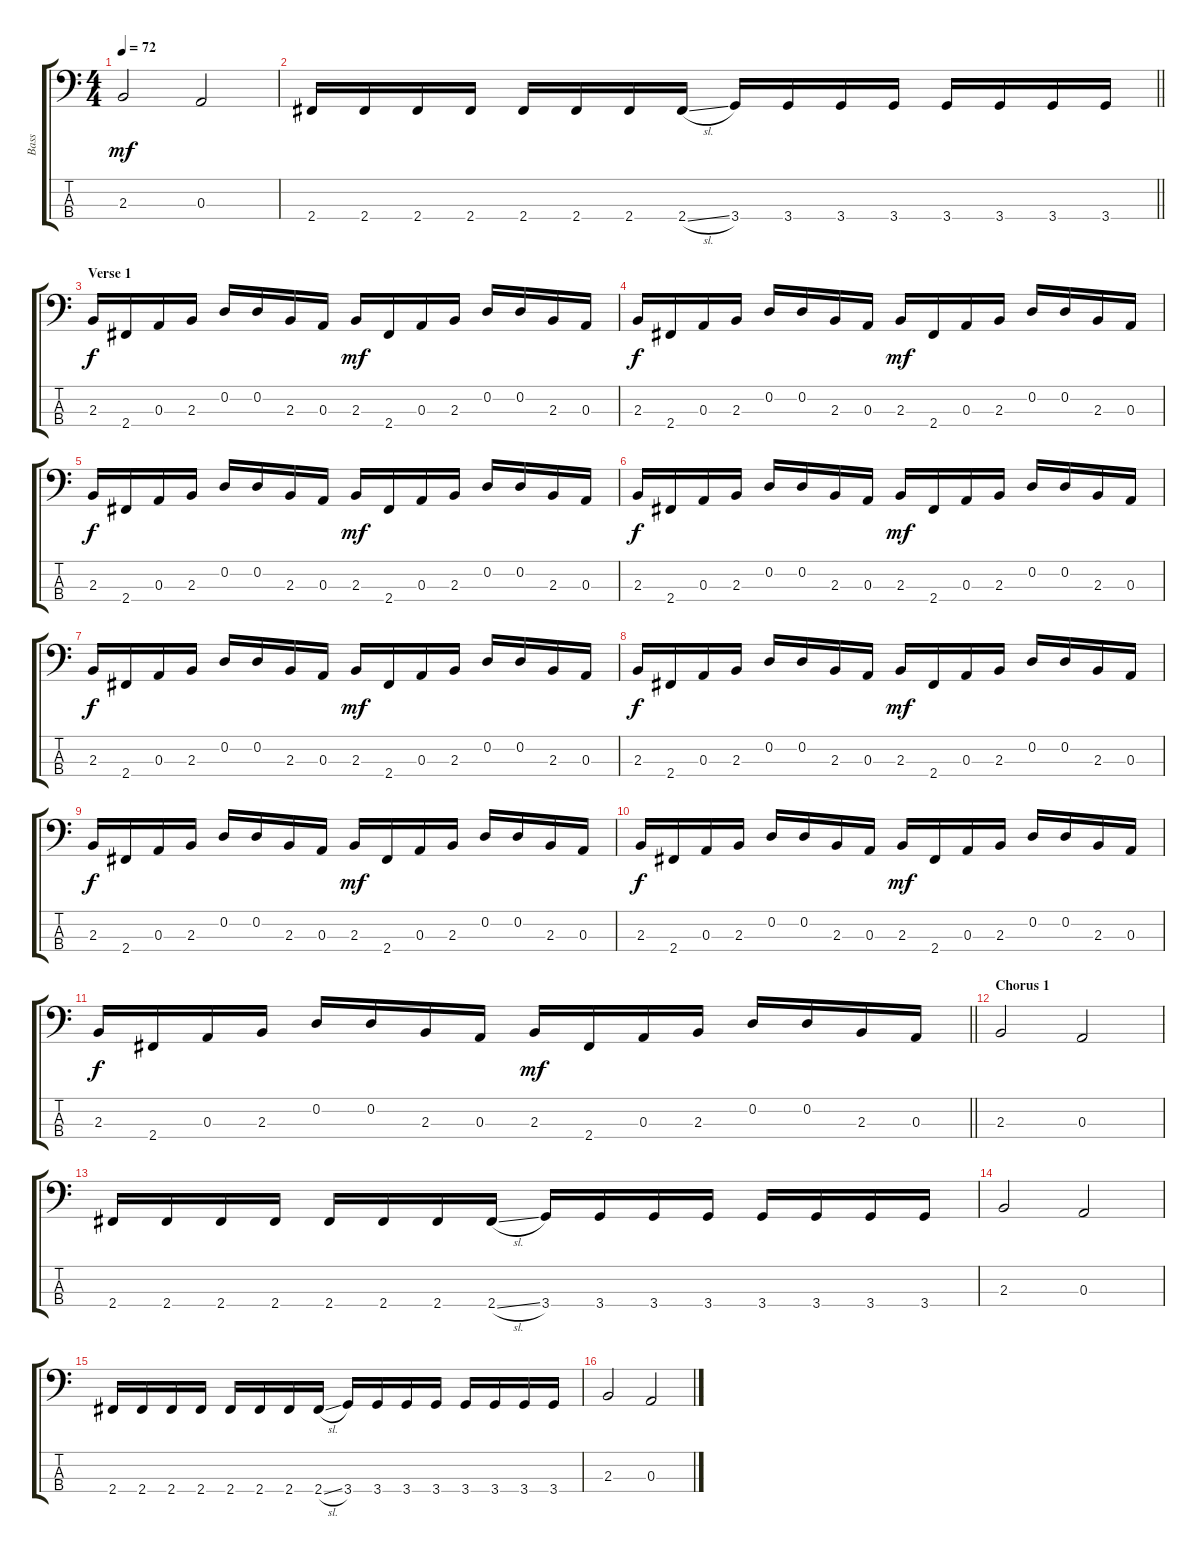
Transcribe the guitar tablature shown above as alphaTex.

\track ("Bass" "Bass") {instrument electricbasspick}
\staff {score tabs}
\tuning (G2 D2 A1 E1) {hide}
\ts (4 4)
\tempo 72
\clef f4
\ks c
2.3.2{dy mf} 0.3.2 |
\barLineRight lightlight
2.4.16 2.4.16 2.4.16 2.4.16 2.4.16 2.4.16 2.4.16 2.4{sl}.16 3.4.16 3.4.16 3.4.16 3.4.16 3.4.16 3.4.16 3.4.16 3.4.16 |
\section ("" "Verse 1")
2.3.16{dy f} 2.4.16 0.3.16 2.3.16 0.2.16 0.2.16 2.3.16 0.3.16 2.3.16{dy mf} 2.4.16 0.3.16 2.3.16 0.2.16 0.2.16 2.3.16 0.3.16 |
2.3.16{dy f} 2.4.16 0.3.16 2.3.16 0.2.16 0.2.16 2.3.16 0.3.16 2.3.16{dy mf} 2.4.16 0.3.16 2.3.16 0.2.16 0.2.16 2.3.16 0.3.16 |
2.3.16{dy f} 2.4.16 0.3.16 2.3.16 0.2.16 0.2.16 2.3.16 0.3.16 2.3.16{dy mf} 2.4.16 0.3.16 2.3.16 0.2.16 0.2.16 2.3.16 0.3.16 |
2.3.16{dy f} 2.4.16 0.3.16 2.3.16 0.2.16 0.2.16 2.3.16 0.3.16 2.3.16{dy mf} 2.4.16 0.3.16 2.3.16 0.2.16 0.2.16 2.3.16 0.3.16 |
2.3.16{dy f} 2.4.16 0.3.16 2.3.16 0.2.16 0.2.16 2.3.16 0.3.16 2.3.16{dy mf} 2.4.16 0.3.16 2.3.16 0.2.16 0.2.16 2.3.16 0.3.16 |
2.3.16{dy f} 2.4.16 0.3.16 2.3.16 0.2.16 0.2.16 2.3.16 0.3.16 2.3.16{dy mf} 2.4.16 0.3.16 2.3.16 0.2.16 0.2.16 2.3.16 0.3.16 |
2.3.16{dy f} 2.4.16 0.3.16 2.3.16 0.2.16 0.2.16 2.3.16 0.3.16 2.3.16{dy mf} 2.4.16 0.3.16 2.3.16 0.2.16 0.2.16 2.3.16 0.3.16 |
2.3.16{dy f} 2.4.16 0.3.16 2.3.16 0.2.16 0.2.16 2.3.16 0.3.16 2.3.16{dy mf} 2.4.16 0.3.16 2.3.16 0.2.16 0.2.16 2.3.16 0.3.16 |
\barLineRight lightlight
2.3.16{dy f} 2.4.16 0.3.16 2.3.16 0.2.16 0.2.16 2.3.16 0.3.16 2.3.16{dy mf} 2.4.16 0.3.16 2.3.16 0.2.16 0.2.16 2.3.16 0.3.16 |
\section ("" "Chorus 1")
2.3.2 0.3.2 |
2.4.16 2.4.16 2.4.16 2.4.16 2.4.16 2.4.16 2.4.16 2.4{sl}.16 3.4.16 3.4.16 3.4.16 3.4.16 3.4.16 3.4.16 3.4.16 3.4.16 |
2.3.2 0.3.2 |
2.4.16 2.4.16 2.4.16 2.4.16 2.4.16 2.4.16 2.4.16 2.4{sl}.16 3.4.16 3.4.16 3.4.16 3.4.16 3.4.16 3.4.16 3.4.16 3.4.16 |
2.3.2 0.3.2
